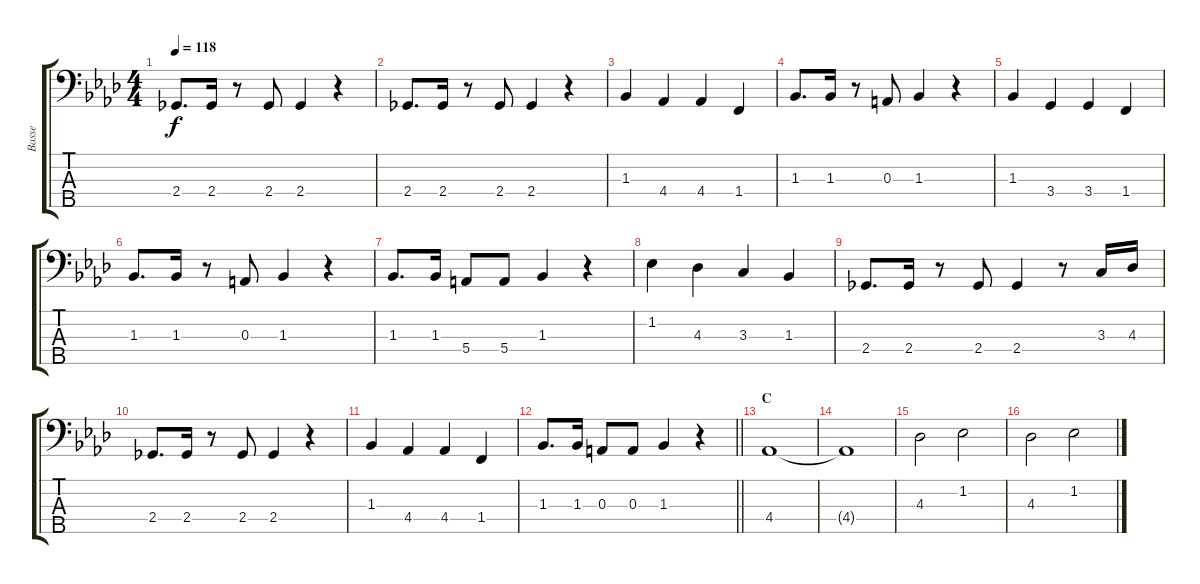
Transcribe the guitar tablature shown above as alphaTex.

\track ("Basse" "Basse") {instrument electricbasspick}
\staff {score tabs}
\tuning (G2 D2 A1 E1 B0) {hide}
\ts (4 4)
\tempo 118
\clef f4
\ks ab
2.4.8{d dy f} 2.4.16 r.8 2.4.8 2.4.4 r.4 |
2.4.8{d} 2.4.16 r.8 2.4.8 2.4.4 r.4 |
1.3.4 4.4.4 4.4.4 1.4.4 |
1.3.8{d} 1.3.16 r.8 0.3.8 1.3.4 r.4 |
1.3.4 3.4.4 3.4.4 1.4.4 |
1.3.8{d} 1.3.16 r.8 0.3.8 1.3.4 r.4 |
1.3.8{d} 1.3.16 5.4.8 5.4.8 1.3.4 r.4 |
1.2.4 4.3.4 3.3.4 1.3.4 |
2.4.8{d} 2.4.16 r.8 2.4.8 2.4.4 r.8 3.3.16 4.3.16 |
2.4.8{d} 2.4.16 r.8 2.4.8 2.4.4 r.4 |
1.3.4 4.4.4 4.4.4 1.4.4 |
\barLineRight lightlight
1.3.8{d} 1.3.16 0.3.8 0.3.8 1.3.4 r.4 |
\section ("" "C")
4.4.1 |
4.4{t}.1 |
4.3.2 1.2.2 |
4.3.2 1.2.2
